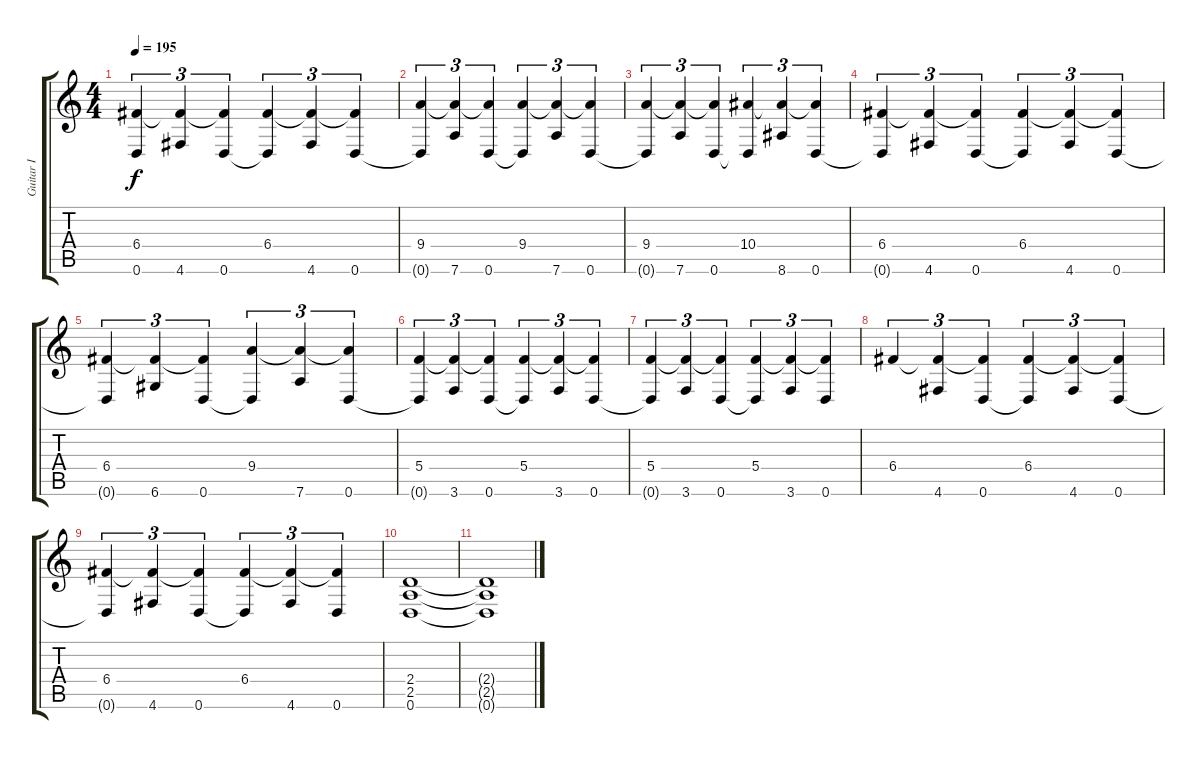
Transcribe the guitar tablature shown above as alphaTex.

\track ("Guitar I" "Guitar I") {instrument distortionguitar}
\staff {score tabs}
\tuning (D4 A3 F3 C3 G2 D2) {hide}
\ts (4 4)
\tempo 195
\clef g2
\ks c
(6.4 0.6{t}).4{tu (3 2) dy f} (6.4{t} 4.6).4{tu (3 2)} (6.4{t} 0.6).4{tu (3 2)} (6.4 0.6{t}).4{tu (3 2)} (6.4{t} 4.6).4{tu (3 2)} (6.4{t} 0.6).4{tu (3 2)} |
(9.4 0.6{t}).4{tu (3 2) volume 10} (9.4{t} 7.6).4{tu (3 2)} (9.4{t} 0.6).4{tu (3 2)} (9.4 0.6{t}).4{tu (3 2)} (9.4{t} 7.6).4{tu (3 2)} (9.4{t} 0.6).4{tu (3 2)} |
(9.4 0.6{t}).4{tu (3 2)} (9.4{t} 7.6).4{tu (3 2)} (9.4{t} 0.6).4{tu (3 2)} (10.4 0.6{t}).4{tu (3 2)} (10.4{t} 8.6).4{tu (3 2)} (10.4{t} 0.6).4{tu (3 2)} |
(6.4 0.6{t}).4{tu (3 2) volume 9} (6.4{t} 4.6).4{tu (3 2)} (6.4{t} 0.6).4{tu (3 2)} (6.4 0.6{t}).4{tu (3 2)} (6.4{t} 4.6).4{tu (3 2)} (6.4{t} 0.6).4{tu (3 2)} |
(6.4 0.6{t}).4{tu (3 2) volume 8 instrument distortionguitar} (6.4{t} 6.6).4{tu (3 2)} (6.4{t} 0.6).4{tu (3 2)} (9.4 0.6{t}).4{tu (3 2)} (9.4{t} 7.6).4{tu (3 2)} (9.4{t} 0.6).4{tu (3 2)} |
(5.4 0.6{t}).4{tu (3 2) volume 7} (5.4{t} 3.6).4{tu (3 2)} (5.4{t} 0.6).4{tu (3 2)} (5.4 0.6{t}).4{tu (3 2)} (5.4{t} 3.6).4{tu (3 2)} (5.4{t} 0.6).4{tu (3 2)} |
(5.4 0.6{t}).4{tu (3 2) volume 6} (5.4{t} 3.6).4{tu (3 2)} (5.4{t} 0.6).4{tu (3 2)} (5.4 0.6{t}).4{tu (3 2)} (5.4{t} 3.6).4{tu (3 2)} (5.4{t} 0.6).4{tu (3 2)} |
6.4.4{tu (3 2) volume 5} (6.4{t} 4.6).4{tu (3 2)} (6.4{t} 0.6).4{tu (3 2)} (6.4 0.6{t}).4{tu (3 2) volume 3} (6.4{t} 4.6).4{tu (3 2)} (6.4{t} 0.6).4{tu (3 2)} |
(6.4 0.6{t}).4{tu (3 2) volume 2} (6.4{t} 4.6).4{tu (3 2)} (6.4{t} 0.6).4{tu (3 2)} (6.4 0.6{t}).4{tu (3 2) volume 1} (6.4{t} 4.6).4{tu (3 2)} (6.4{t} 0.6).4{tu (3 2)} |
(2.4 2.5 0.6).1 |
(2.4{t} 2.5{t} 0.6{t}).1
